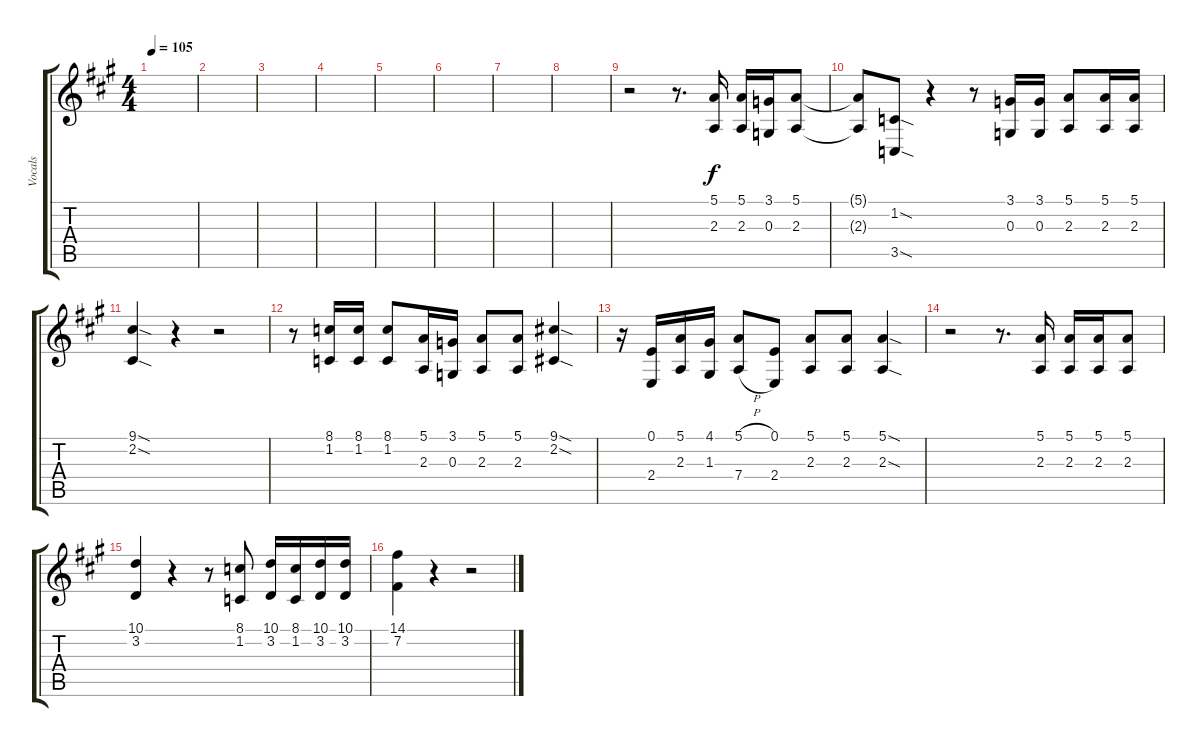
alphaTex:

\track ("Vocals" "Vocals") {instrument clarinet}
\staff {score tabs}
\tuning (E4 B3 G3 D3 A2 E2) {hide}
\ts (4 4)
\tempo 105
\clef g2
\ks a
|
|
|
|
|
|
|
|
r.2 r.8{d} (5.1 2.3).16 (5.1 2.3).16 (3.1 0.3).16 (5.1 2.3).8 |
(5.1{t} 2.3{t}).8 (1.2{sod} 3.5{sod}).8 r.4 r.8 (3.1 0.3).16 (3.1 0.3).16 (5.1 2.3).8 (5.1 2.3).16 (5.1 2.3).16 |
(9.1{sod} 2.2{sod}).4 r.4 r.2 |
r.8 (8.1 1.2).16 (8.1 1.2).16 (8.1 1.2).8 (5.1 2.3).16 (3.1 0.3).16 (5.1 2.3).8 (5.1 2.3).8 (9.1{sod} 2.2{sod}).4 |
r.16 (0.1 2.4).16 (5.1 2.3).16 (4.1 1.3).16 (5.1{h} 7.4{h}).8 (0.1 2.4).8 (5.1 2.3).8 (5.1 2.3).8 (5.1{sod} 2.3{sod}).4 |
r.2 r.8{d} (5.1 2.3).16 (5.1 2.3).16 (5.1 2.3).16 (5.1 2.3).8 |
(10.1 3.2).4 r.4 r.8 (8.1 1.2).8 (10.1 3.2).16 (8.1 1.2).16 (10.1 3.2).16 (10.1 3.2).16 |
(14.1 7.2).4 r.4 r.2
